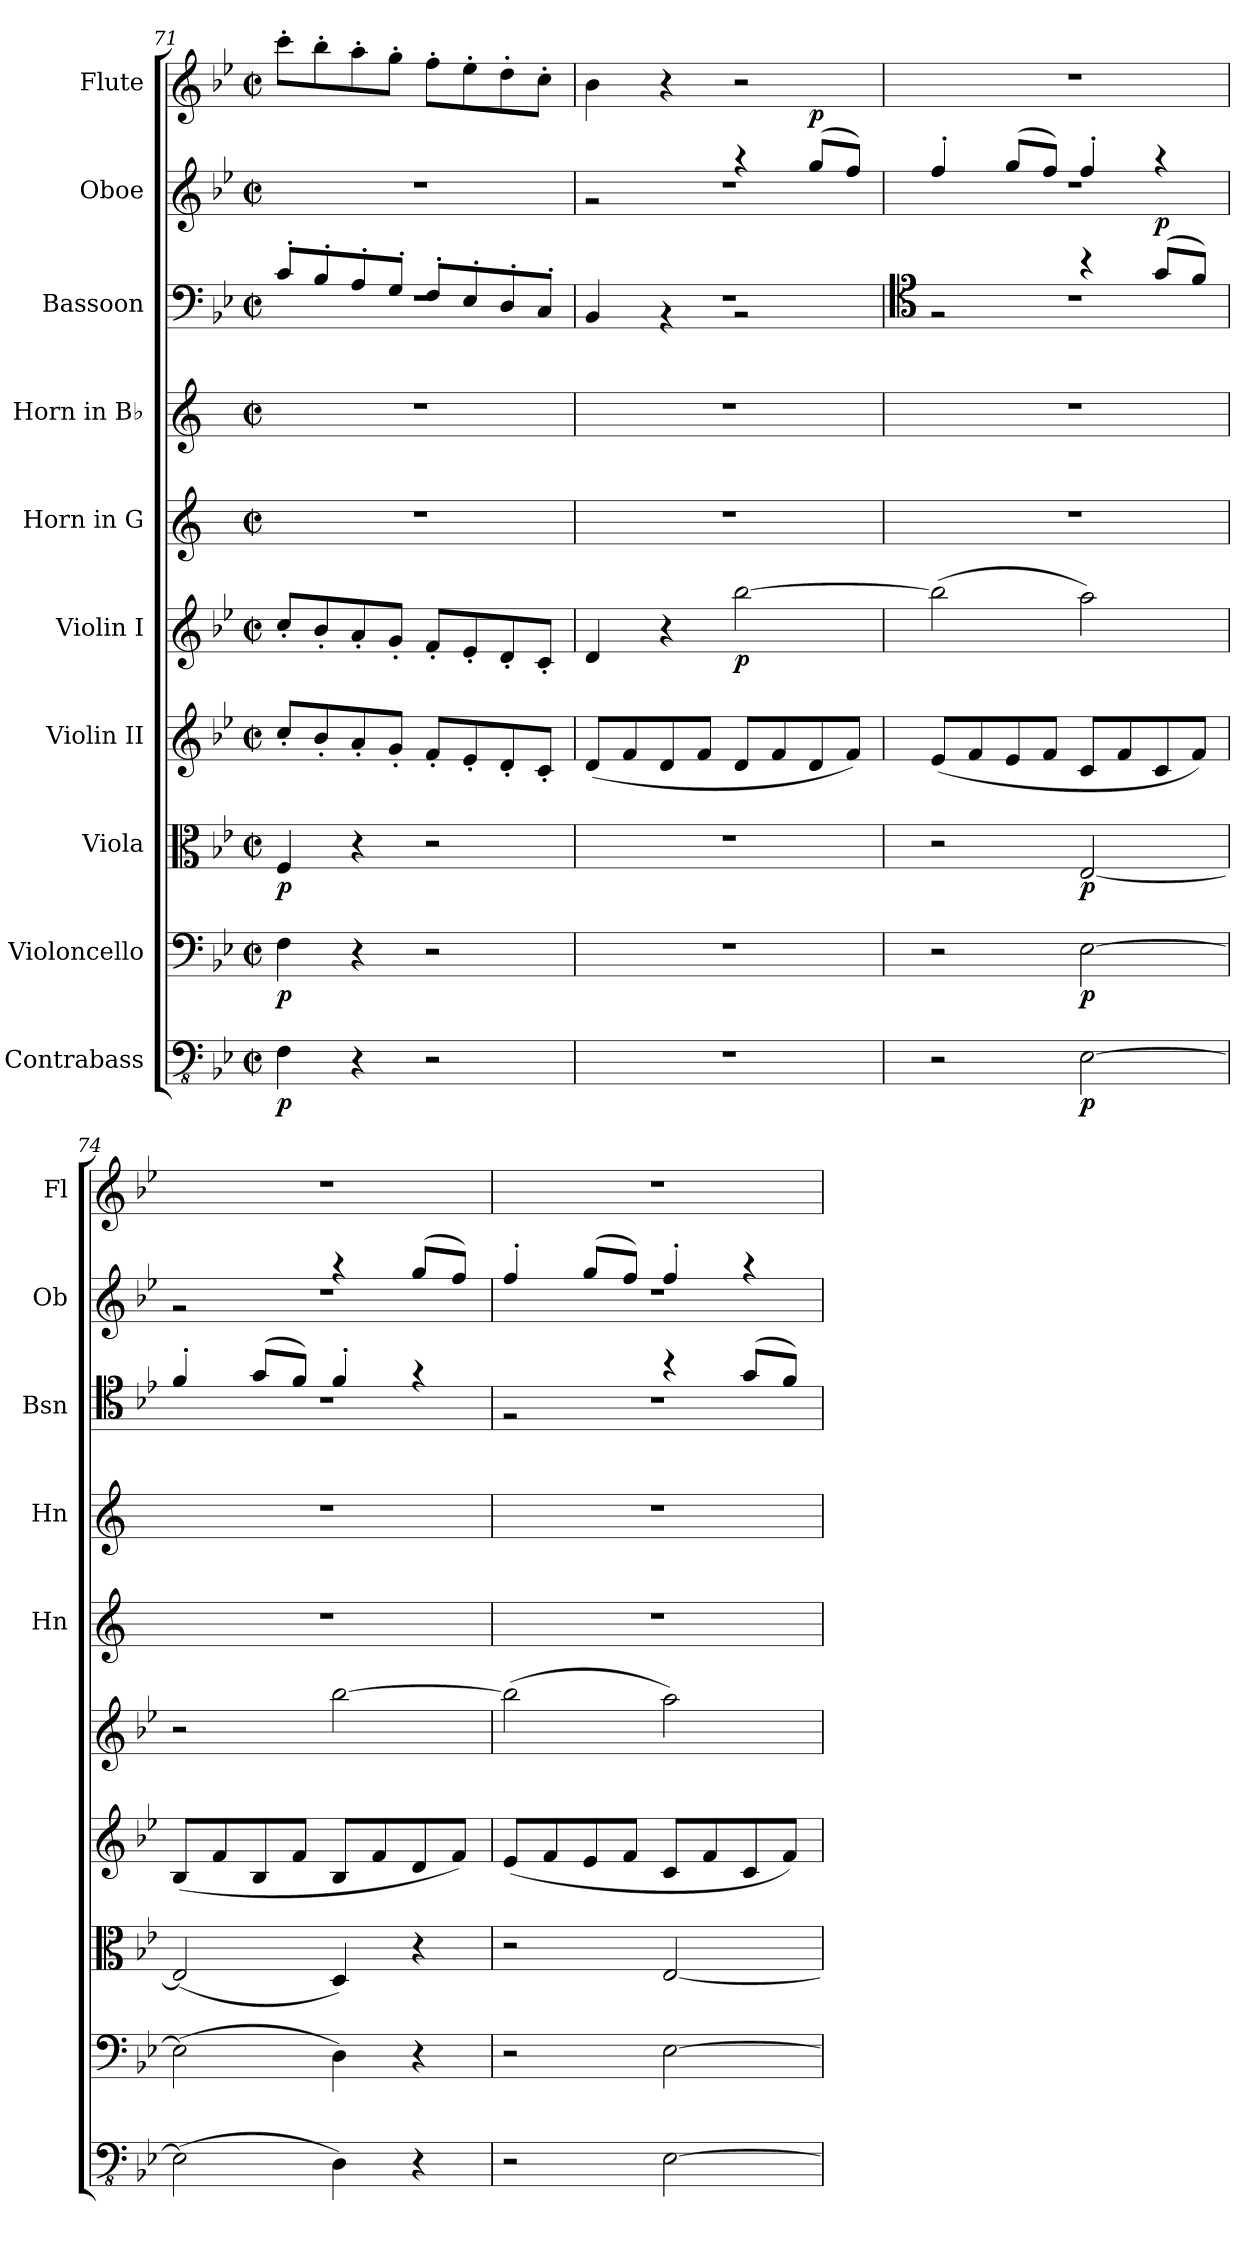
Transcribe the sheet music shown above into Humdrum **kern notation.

**kern	**dynam	**kern	**dynam	**kern	**dynam	**kern	**kern	**dynam	**kern	**kern	**kern	**dynam	**kern	**dynam	**kern
*part10	*part10	*part9	*part9	*part8	*part8	*part7	*part6	*part6	*part5	*part4	*part3	*part3	*part2	*part2	*part1
*staff10	*staff10	*staff9	*staff9	*staff8	*staff8	*staff7	*staff6	*staff6	*staff5	*staff4	*staff3	*staff3	*staff2	*staff2	*staff1
*I"Contrabass	*	*I"Violoncello	*	*I"Viola	*	*I"Violin II	*I"Violin I	*	*I"Horn in G	*I"Horn in B♭	*I"Bassoon	*	*I"Oboe	*	*I"Flute
*	*	*	*	*	*	*	*	*	*I'Hn	*I'Hn	*I'Bsn	*	*I'Ob	*	*I'Fl
*clefFv4	*	*clefF4	*	*clefC3	*	*clefG2	*clefG2	*	*clefG2	*clefG2	*clefF4	*	*clefG2	*	*clefG2
*	*	*	*	*	*	*	*	*	*ITrd3c5	*ITrd1c2	*	*	*	*	*
*k[b-e-]	*	*k[b-e-]	*	*k[b-e-]	*	*k[b-e-]	*k[b-e-]	*	*k[f#]	*k[b-e-]	*k[b-e-]	*	*k[b-e-]	*	*k[b-e-]
*M2/2	*	*M2/2	*	*M2/2	*	*M2/2	*M2/2	*	*M2/2	*M2/2	*M2/2	*	*M2/2	*	*M2/2
*met(c|)	*	*met(c|)	*	*met(c|)	*	*met(c|)	*met(c|)	*	*met(c|)	*met(c|)	*met(c|)	*	*met(c|)	*	*met(c|)
=71	=71	=71	=71	=71	=71	=71	=71	=71	=71	=71	=71	=71	=71	=71	=71
*	*	*	*	*	*	*	*	*	*	*	*^	*	*	*	*
!	!LO:DY:b	!	!LO:DY:b	!	!LO:DY:b	!	!	!	!	!	!	!	!	!	!	!
4FF\	p	4F\	p	4F/	p	8cc'/L	8cc'/L	.	1r	1r	8c'/L	1rF	.	1r	.	8ccc'\L
.	.	.	.	.	.	8b-'/	8b-'/	.	.	.	8B-'/	.	.	.	.	8bb-'\
4r	.	4r	.	4r	.	8a'/	8a'/	.	.	.	8A'/	.	.	.	.	8aa'\
.	.	.	.	.	.	8g'/J	8g'/J	.	.	.	8G'/J	.	.	.	.	8gg'\J
2r	.	2r	.	2r	.	8f'/L	8f'/L	.	.	.	8F'/L	.	.	.	.	8ff'\L
.	.	.	.	.	.	8e-'/	8e-'/	.	.	.	8E-'/	.	.	.	.	8ee-'\
.	.	.	.	.	.	8d'/	8d'/	.	.	.	8D'/	.	.	.	.	8dd'\
.	.	.	.	.	.	8c'/J	8c'/J	.	.	.	8C'/J	.	.	.	.	8cc'\J
=72	=72	=72	=72	=72	=72	=72	=72	=72	=72	=72	=72	=72	=72	=72	=72	=72
*	*	*	*	*	*	*	*	*	*	*	*	*	*	*^	*	*
1r	.	1r	.	1r	.	(8d/L	4d/	.	1r	1r	4BB-/	1rF	.	2rg	1rdd	.	4b-\
.	.	.	.	.	.	8f/	.	.	.	.	.	.	.	.	.	.	.
.	.	.	.	.	.	8d/	4r	.	.	.	4rBB	.	.	.	.	.	4r
.	.	.	.	.	.	8f/J	.	.	.	.	.	.	.	.	.	.	.
!	!	!	!	!	!	!	!	!LO:DY:b	!	!	!	!	!	!	!	!	!
.	.	.	.	.	.	8d/L	[2bb-\	p	.	.	2rBB	.	.	4r	.	.	2r
.	.	.	.	.	.	8f/	.	.	.	.	.	.	.	.	.	.	.
!	!	!	!	!	!	!	!	!	!	!	!	!	!	!	!	!LO:DY:a	!
.	.	.	.	.	.	8d/	.	.	.	.	.	.	.	(8gg/L	.	p	.
.	.	.	.	.	.	8f/J)	.	.	.	.	.	.	.	8ff/J)	.	.	.
=73	=73	=73	=73	=73	=73	=73	=73	=73	=73	=73	=73	=73	=73	=73	=73	=73	=73
*	*	*	*	*	*	*	*	*	*	*	*clefC4	*	*	*	*	*	*
2r	.	2r	.	2r	.	(8e-/L	(2bb-\]	.	1r	1r	2rF	1rc	.	4ff'/	1rdd	.	1r
.	.	.	.	.	.	8f/	.	.	.	.	.	.	.	.	.	.	.
.	.	.	.	.	.	8e-/	.	.	.	.	.	.	.	(8gg/L	.	.	.
.	.	.	.	.	.	8f/J	.	.	.	.	.	.	.	8ff/J)	.	.	.
!	!LO:DY:b	!	!LO:DY:b	!	!LO:DY:b	!	!	!	!	!	!	!	!	!	!	!	!
[2EE-\	p	[2E-\	p	[2E-/	p	8c/L	2aa\)	.	.	.	4r	.	.	4ff'/	.	.	.
.	.	.	.	.	.	8f/	.	.	.	.	.	.	.	.	.	.	.
!	!	!	!	!	!	!	!	!	!	!	!	!	!LO:DY:a	!	!	!	!
.	.	.	.	.	.	8c/	.	.	.	.	(8g/L	.	p	4r	.	.	.
.	.	.	.	.	.	8f/J)	.	.	.	.	8f/J)	.	.	.	.	.	.
=74	=74	=74	=74	=74	=74	=74	=74	=74	=74	=74	=74	=74	=74	=74	=74	=74	=74
(2EE-\]	.	(2E-\]	.	(2E-/]	.	(8B-/L	2r	.	1r	1r	4f'/	1rc	.	2rg	1rdd	.	1r
.	.	.	.	.	.	8f/	.	.	.	.	.	.	.	.	.	.	.
.	.	.	.	.	.	8B-/	.	.	.	.	(8g/L	.	.	.	.	.	.
.	.	.	.	.	.	8f/J	.	.	.	.	8f/J)	.	.	.	.	.	.
4DD\)	.	4D\)	.	4D/)	.	8B-/L	[2bb-\	.	.	.	4f'/	.	.	4r	.	.	.
.	.	.	.	.	.	8f/	.	.	.	.	.	.	.	.	.	.	.
4r	.	4r	.	4r	.	8d/	.	.	.	.	4r	.	.	(8gg/L	.	.	.
.	.	.	.	.	.	8f/J)	.	.	.	.	.	.	.	8ff/J)	.	.	.
=75	=75	=75	=75	=75	=75	=75	=75	=75	=75	=75	=75	=75	=75	=75	=75	=75	=75
2r	.	2r	.	2r	.	(8e-/L	(2bb-\]	.	1r	1r	2rF	1rc	.	4ff'/	1rdd	.	1r
.	.	.	.	.	.	8f/	.	.	.	.	.	.	.	.	.	.	.
.	.	.	.	.	.	8e-/	.	.	.	.	.	.	.	(8gg/L	.	.	.
.	.	.	.	.	.	8f/J	.	.	.	.	.	.	.	8ff/J)	.	.	.
[2EE-\	.	[2E-\	.	[2E-/	.	8c/L	2aa\)	.	.	.	4r	.	.	4ff'/	.	.	.
.	.	.	.	.	.	8f/	.	.	.	.	.	.	.	.	.	.	.
.	.	.	.	.	.	8c/	.	.	.	.	(8g/L	.	.	4r	.	.	.
.	.	.	.	.	.	8f/J)	.	.	.	.	8f/J)	.	.	.	.	.	.
*	*	*	*	*	*	*	*	*	*	*	*v	*v	*	*	*	*	*
*	*	*	*	*	*	*	*	*	*	*	*	*	*v	*v	*	*
=	=	=	=	=	=	=	=	=	=	=	=	=	=	=	=
*-	*-	*-	*-	*-	*-	*-	*-	*-	*-	*-	*-	*-	*-	*-	*-
